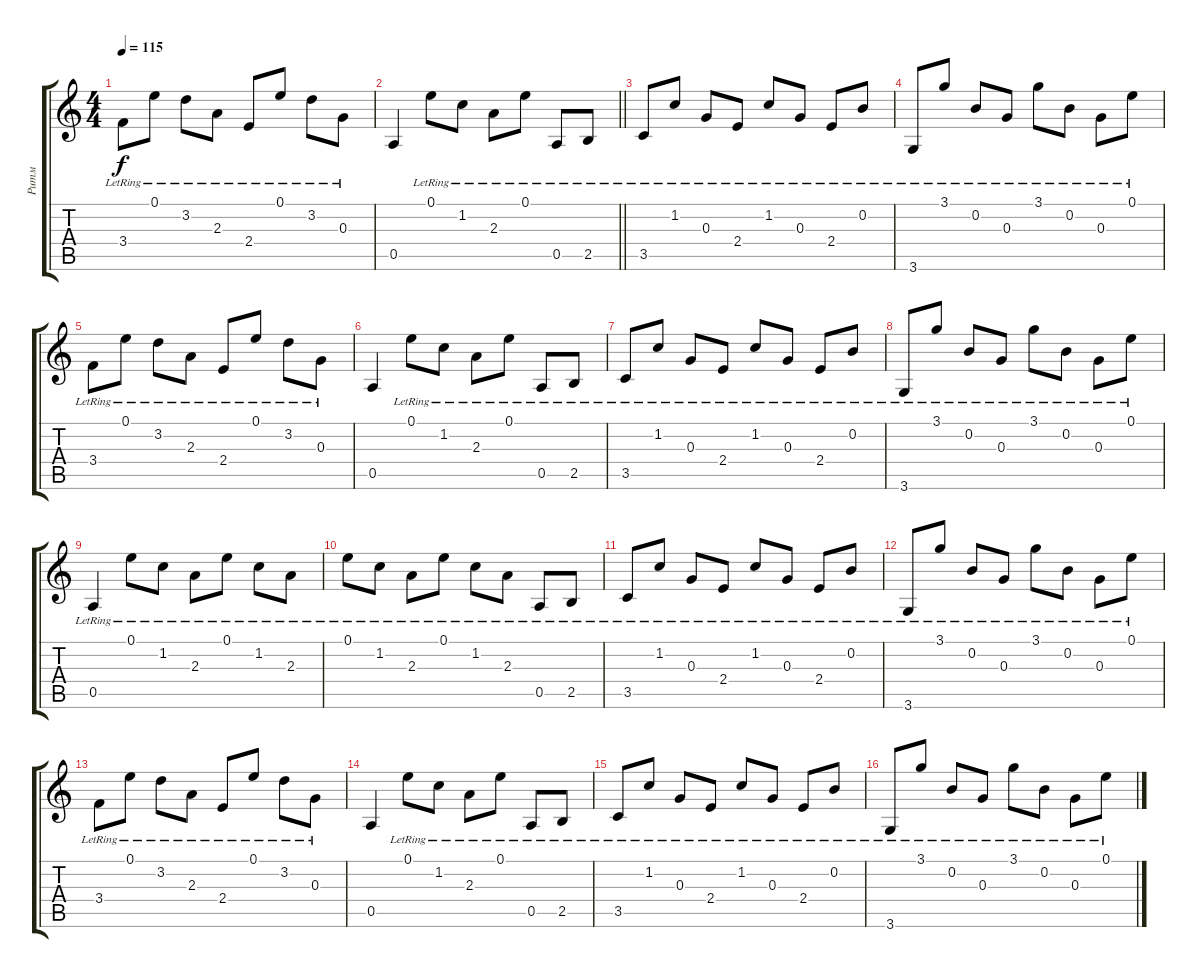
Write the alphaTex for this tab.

\track ("Ритм" "Ритм") {instrument electricguitarclean}
\staff {score tabs}
\tuning (E4 B3 G3 D3 A2 E2) {hide}
\ts (4 4)
\tempo 115
\clef g2
\ks c
3.4{lr}.8{dy f} 0.1{lr}.8 3.2{lr}.8 2.3{lr}.8 2.4{lr}.8 0.1{lr}.8 3.2{lr}.8 0.3{lr}.8 |
\barLineRight lightlight
0.5.4 0.1{lr}.8 1.2{lr}.8 2.3{lr}.8 0.1{lr}.8 0.5{lr}.8 2.5{lr}.8 |
3.5{lr}.8 1.2{lr}.8 0.3{lr}.8 2.4{lr}.8 1.2{lr}.8 0.3{lr}.8 2.4{lr}.8 0.2{lr}.8 |
3.6{lr}.8 3.1{lr}.8 0.2{lr}.8 0.3{lr}.8 3.1{lr}.8 0.2{lr}.8 0.3{lr}.8 0.1{lr}.8 |
3.4{lr}.8 0.1{lr}.8 3.2{lr}.8 2.3{lr}.8 2.4{lr}.8 0.1{lr}.8 3.2{lr}.8 0.3{lr}.8 |
0.5.4 0.1{lr}.8 1.2{lr}.8 2.3{lr}.8 0.1{lr}.8 0.5{lr}.8 2.5{lr}.8 |
3.5{lr}.8 1.2{lr}.8 0.3{lr}.8 2.4{lr}.8 1.2{lr}.8 0.3{lr}.8 2.4{lr}.8 0.2{lr}.8 |
3.6{lr}.8 3.1{lr}.8 0.2{lr}.8 0.3{lr}.8 3.1{lr}.8 0.2{lr}.8 0.3{lr}.8 0.1{lr}.8 |
0.5{lr}.4 0.1{lr}.8 1.2{lr}.8 2.3{lr}.8 0.1{lr}.8 1.2{lr}.8 2.3{lr}.8 |
0.1{lr}.8 1.2{lr}.8 2.3{lr}.8 0.1{lr}.8 1.2{lr}.8 2.3{lr}.8 0.5{lr}.8 2.5{lr}.8 |
3.5{lr}.8 1.2{lr}.8 0.3{lr}.8 2.4{lr}.8 1.2{lr}.8 0.3{lr}.8 2.4{lr}.8 0.2{lr}.8 |
3.6{lr}.8 3.1{lr}.8 0.2{lr}.8 0.3{lr}.8 3.1{lr}.8 0.2{lr}.8 0.3{lr}.8 0.1{lr}.8 |
3.4{lr}.8 0.1{lr}.8 3.2{lr}.8 2.3{lr}.8 2.4{lr}.8 0.1{lr}.8 3.2{lr}.8 0.3{lr}.8 |
0.5.4 0.1{lr}.8 1.2{lr}.8 2.3{lr}.8 0.1{lr}.8 0.5{lr}.8 2.5{lr}.8 |
3.5{lr}.8 1.2{lr}.8 0.3{lr}.8 2.4{lr}.8 1.2{lr}.8 0.3{lr}.8 2.4{lr}.8 0.2{lr}.8 |
3.6{lr}.8 3.1{lr}.8 0.2{lr}.8 0.3{lr}.8 3.1{lr}.8 0.2{lr}.8 0.3{lr}.8 0.1{lr}.8
